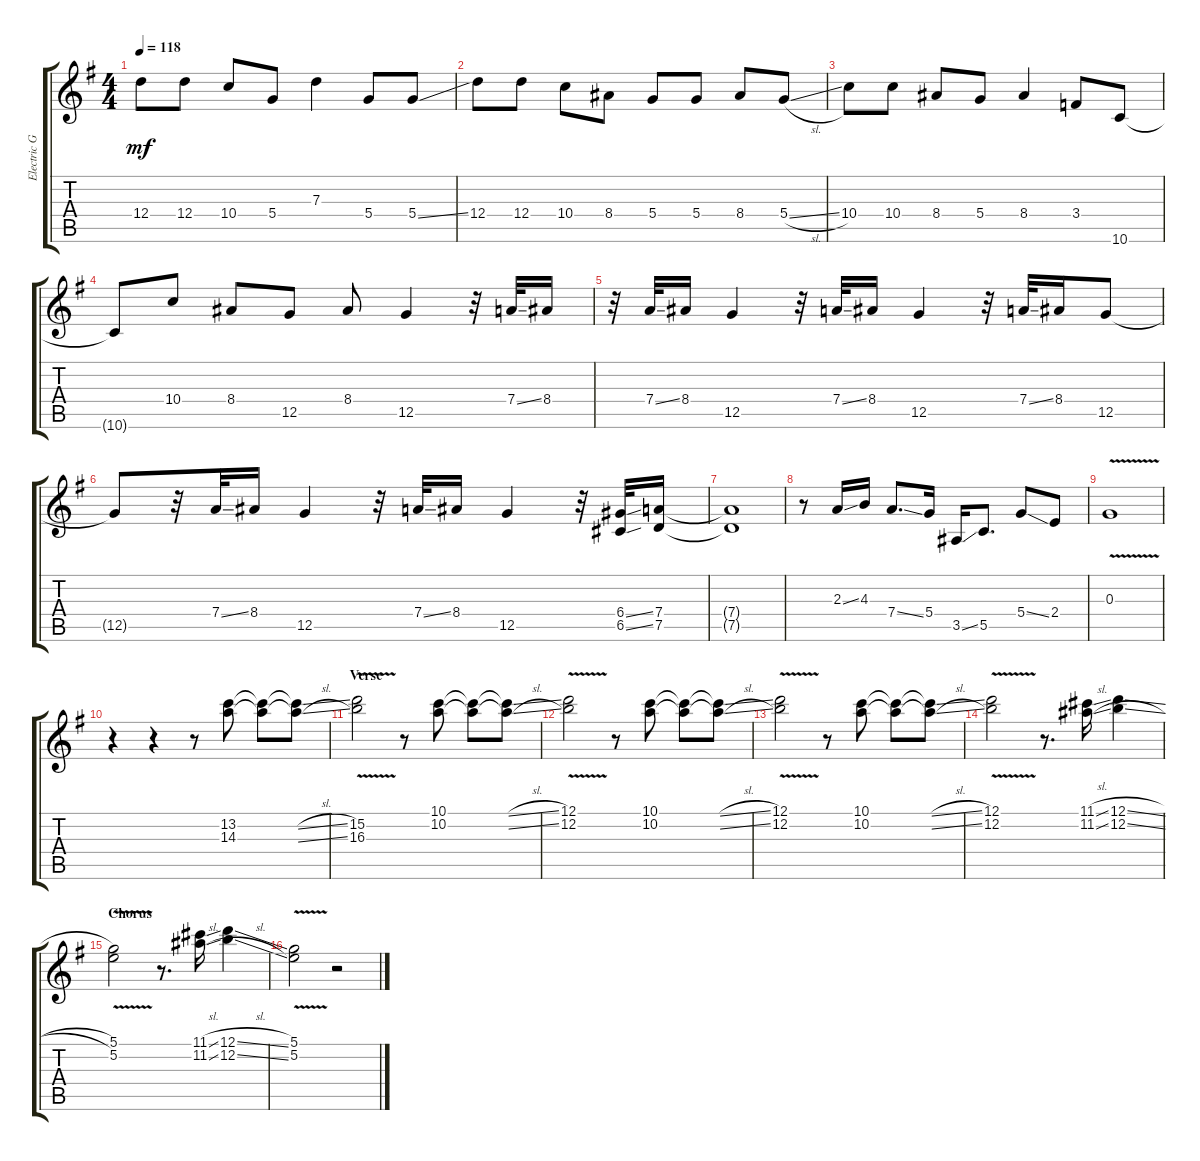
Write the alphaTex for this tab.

\track ("Electric Guitar" "Electric G") {instrument overdrivenguitar}
\staff {score tabs}
\tuning (D4 B3 G3 D3 G2 D2) {hide}
\ts (4 4)
\tempo 118
\clef g2
\ks g
12.4.8{dy mf} 12.4.8 10.4.8 5.4.8 7.3.4 5.4.8 5.4{ss}.8 |
12.4.8 12.4.8 10.4.8 8.4.8 5.4.8 5.4.8 8.4.8 5.4{sl}.8 |
10.4.8 10.4.8 8.4.8 5.4.8 8.4.4 3.4.8 10.6.8 |
10.6{t}.8 10.4.8 8.4.8 12.5.8 8.4.8 12.5.4 r.32 7.4{ss}.32 8.4.16 |
r.32 7.4{ss}.32 8.4.16 12.5.4 r.32 7.4{ss}.32 8.4.16 12.5.4 r.32 7.4{ss}.32 8.4.16 12.5.8 |
12.5{t}.8 r.32 7.4{ss}.32 8.4.16 12.5.4 r.32 7.4{ss}.32 8.4.16 12.5.4 r.32 (6.4{ss} 6.5{ss}).32 (7.4 7.5).16 |
(7.4{t} 7.5{t}).1 |
r.8 2.3{ss}.16 4.3.16 7.4{ss}.8{d} 5.4.16 3.5{ss}.16 5.5.8{d} 5.4{ss}.8 2.4.8 |
0.3{v}.1 |
r.4 r.4 r.8 (13.2 14.3).8 (13.2{t} 14.3{t}).8 (13.2{sl t} 14.3{sl t}).8 |
\section ("" "Verse")
(15.2{v} 16.3{v}).2 r.8 (10.1 10.2).8 (10.1{t} 10.2{t}).8 (10.1{sl t} 10.2{sl t}).8 |
(12.1{v} 12.2{v}).2 r.8 (10.1 10.2).8 (10.1{t} 10.2{t}).8 (10.1{sl t} 10.2{sl t}).8 |
(12.1{v} 12.2{v}).2 r.8 (10.1 10.2).8 (10.1{t} 10.2{t}).8 (10.1{sl t} 10.2{sl t}).8 |
(12.1{v} 12.2{v}).2 r.8{d} (11.1{sl} 11.2{sl}).16 (12.1{sl} 12.2{sl}).4 |
\section ("" "Chorus")
(5.1{v} 5.2{v}).2 r.8{d} (11.1{sl} 11.2{sl}).16 (12.1{sl} 12.2{sl}).4 |
(5.1 5.2{v}).2 r.2
